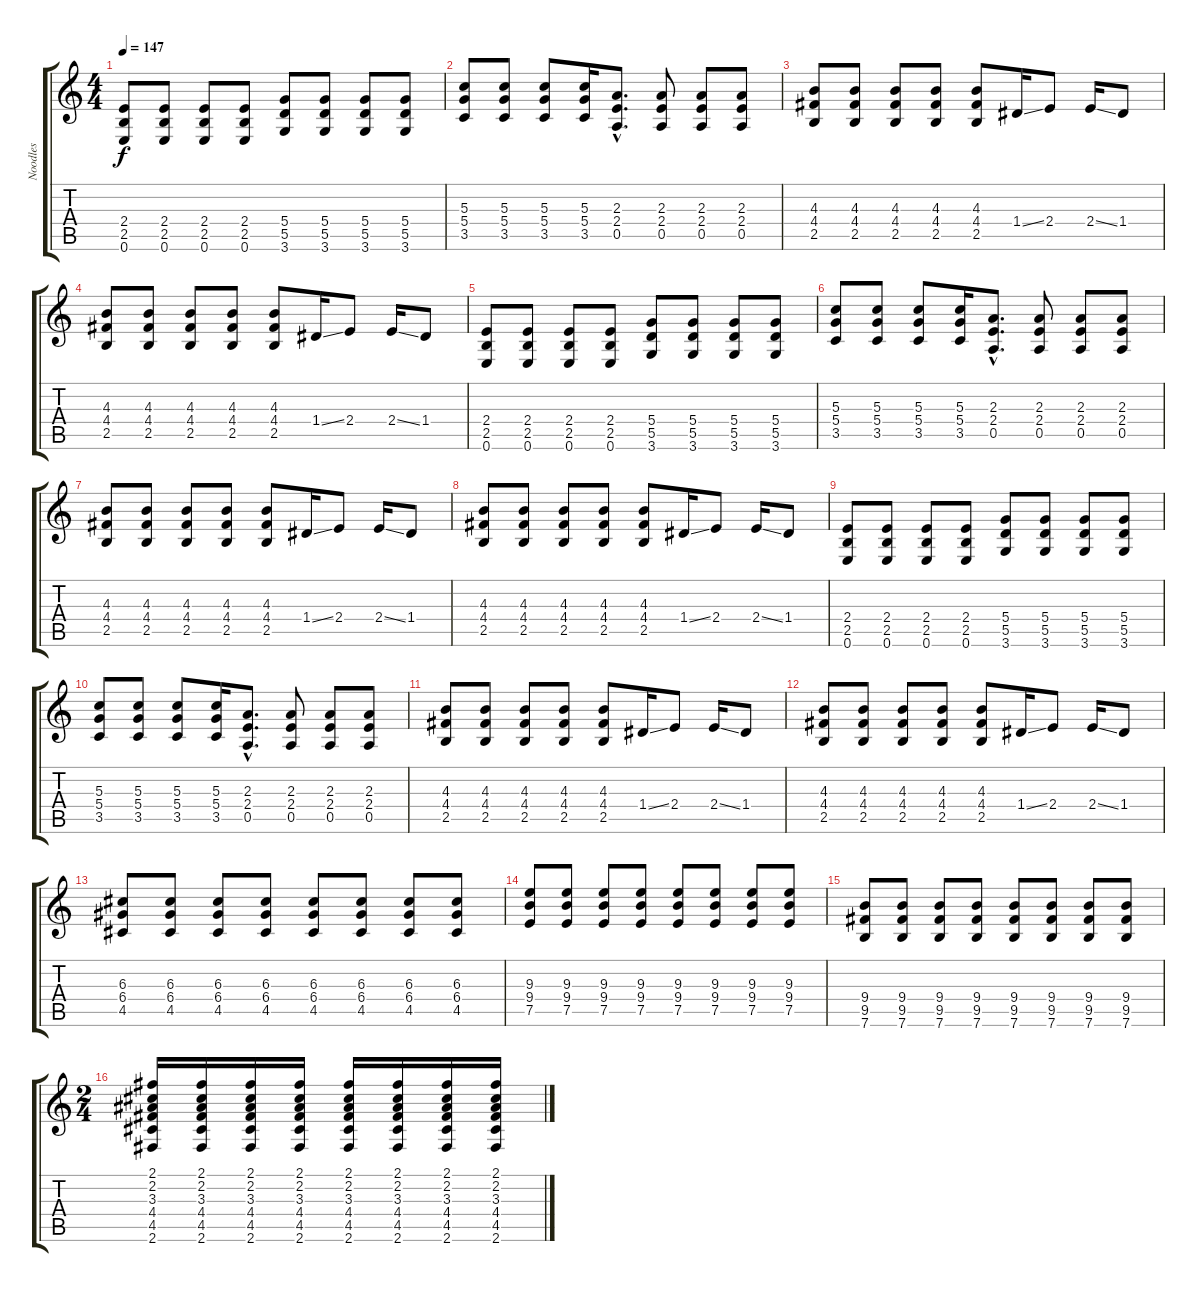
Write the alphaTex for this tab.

\track ("Noodles" "Noodles") {instrument overdrivenguitar}
\staff {score tabs}
\tuning (E4 B3 G3 D3 A2 E2) {hide}
\ts (4 4)
\tempo 147
\clef g2
\ks c
(2.4 2.5 0.6).8{dy f} (2.4 2.5 0.6).8 (2.4 2.5 0.6).8 (2.4 2.5 0.6).8 (5.4 5.5 3.6).8 (5.4 5.5 3.6).8 (5.4 5.5 3.6).8 (5.4 5.5 3.6).8 |
(5.3 5.4 3.5).8 (5.3 5.4 3.5).8 (5.3 5.4 3.5).8 (5.3 5.4 3.5).16 (2.3{hac} 2.4{hac} 0.5{hac}).8{d} (2.3 2.4 0.5).8 (2.3 2.4 0.5).8 (2.3 2.4 0.5).8 |
(4.3 4.4 2.5).8 (4.3 4.4 2.5).8 (4.3 4.4 2.5).8 (4.3 4.4 2.5).8 (4.3 4.4 2.5).8 1.4{ss}.16 2.4.8 2.4{ss}.16 1.4.8 |
(4.3 4.4 2.5).8 (4.3 4.4 2.5).8 (4.3 4.4 2.5).8 (4.3 4.4 2.5).8 (4.3 4.4 2.5).8 1.4{ss}.16 2.4.8 2.4{ss}.16 1.4.8 |
(2.4 2.5 0.6).8 (2.4 2.5 0.6).8 (2.4 2.5 0.6).8 (2.4 2.5 0.6).8 (5.4 5.5 3.6).8 (5.4 5.5 3.6).8 (5.4 5.5 3.6).8 (5.4 5.5 3.6).8 |
(5.3 5.4 3.5).8 (5.3 5.4 3.5).8 (5.3 5.4 3.5).8 (5.3 5.4 3.5).16 (2.3{hac} 2.4{hac} 0.5{hac}).8{d} (2.3 2.4 0.5).8 (2.3 2.4 0.5).8 (2.3 2.4 0.5).8 |
(4.3 4.4 2.5).8 (4.3 4.4 2.5).8 (4.3 4.4 2.5).8 (4.3 4.4 2.5).8 (4.3 4.4 2.5).8 1.4{ss}.16 2.4.8 2.4{ss}.16 1.4.8 |
(4.3 4.4 2.5).8 (4.3 4.4 2.5).8 (4.3 4.4 2.5).8 (4.3 4.4 2.5).8 (4.3 4.4 2.5).8 1.4{ss}.16 2.4.8 2.4{ss}.16 1.4.8 |
(2.4 2.5 0.6).8 (2.4 2.5 0.6).8 (2.4 2.5 0.6).8 (2.4 2.5 0.6).8 (5.4 5.5 3.6).8 (5.4 5.5 3.6).8 (5.4 5.5 3.6).8 (5.4 5.5 3.6).8 |
(5.3 5.4 3.5).8 (5.3 5.4 3.5).8 (5.3 5.4 3.5).8 (5.3 5.4 3.5).16 (2.3{hac} 2.4{hac} 0.5{hac}).8{d} (2.3 2.4 0.5).8 (2.3 2.4 0.5).8 (2.3 2.4 0.5).8 |
(4.3 4.4 2.5).8 (4.3 4.4 2.5).8 (4.3 4.4 2.5).8 (4.3 4.4 2.5).8 (4.3 4.4 2.5).8 1.4{ss}.16 2.4.8 2.4{ss}.16 1.4.8 |
(4.3 4.4 2.5).8 (4.3 4.4 2.5).8 (4.3 4.4 2.5).8 (4.3 4.4 2.5).8 (4.3 4.4 2.5).8 1.4{ss}.16 2.4.8 2.4{ss}.16 1.4.8 |
(6.3 6.4 4.5).8 (6.3 6.4 4.5).8 (6.3 6.4 4.5).8 (6.3 6.4 4.5).8 (6.3 6.4 4.5).8 (6.3 6.4 4.5).8 (6.3 6.4 4.5).8 (6.3 6.4 4.5).8 |
(9.3 9.4 7.5).8 (9.3 9.4 7.5).8 (9.3 9.4 7.5).8 (9.3 9.4 7.5).8 (9.3 9.4 7.5).8 (9.3 9.4 7.5).8 (9.3 9.4 7.5).8 (9.3 9.4 7.5).8 |
(9.4 9.5 7.6).8 (9.4 9.5 7.6).8 (9.4 9.5 7.6).8 (9.4 9.5 7.6).8 (9.4 9.5 7.6).8 (9.4 9.5 7.6).8 (9.4 9.5 7.6).8 (9.4 9.5 7.6).8 |
\ts (2 4)
(2.1 2.2 3.3 4.4 4.5 2.6).16 (2.1 2.2 3.3 4.4 4.5 2.6).16 (2.1 2.2 3.3 4.4 4.5 2.6).16 (2.1 2.2 3.3 4.4 4.5 2.6).16 (2.1 2.2 3.3 4.4 4.5 2.6).16 (2.1 2.2 3.3 4.4 4.5 2.6).16 (2.1 2.2 3.3 4.4 4.5 2.6).16 (2.1 2.2 3.3 4.4 4.5 2.6).16
